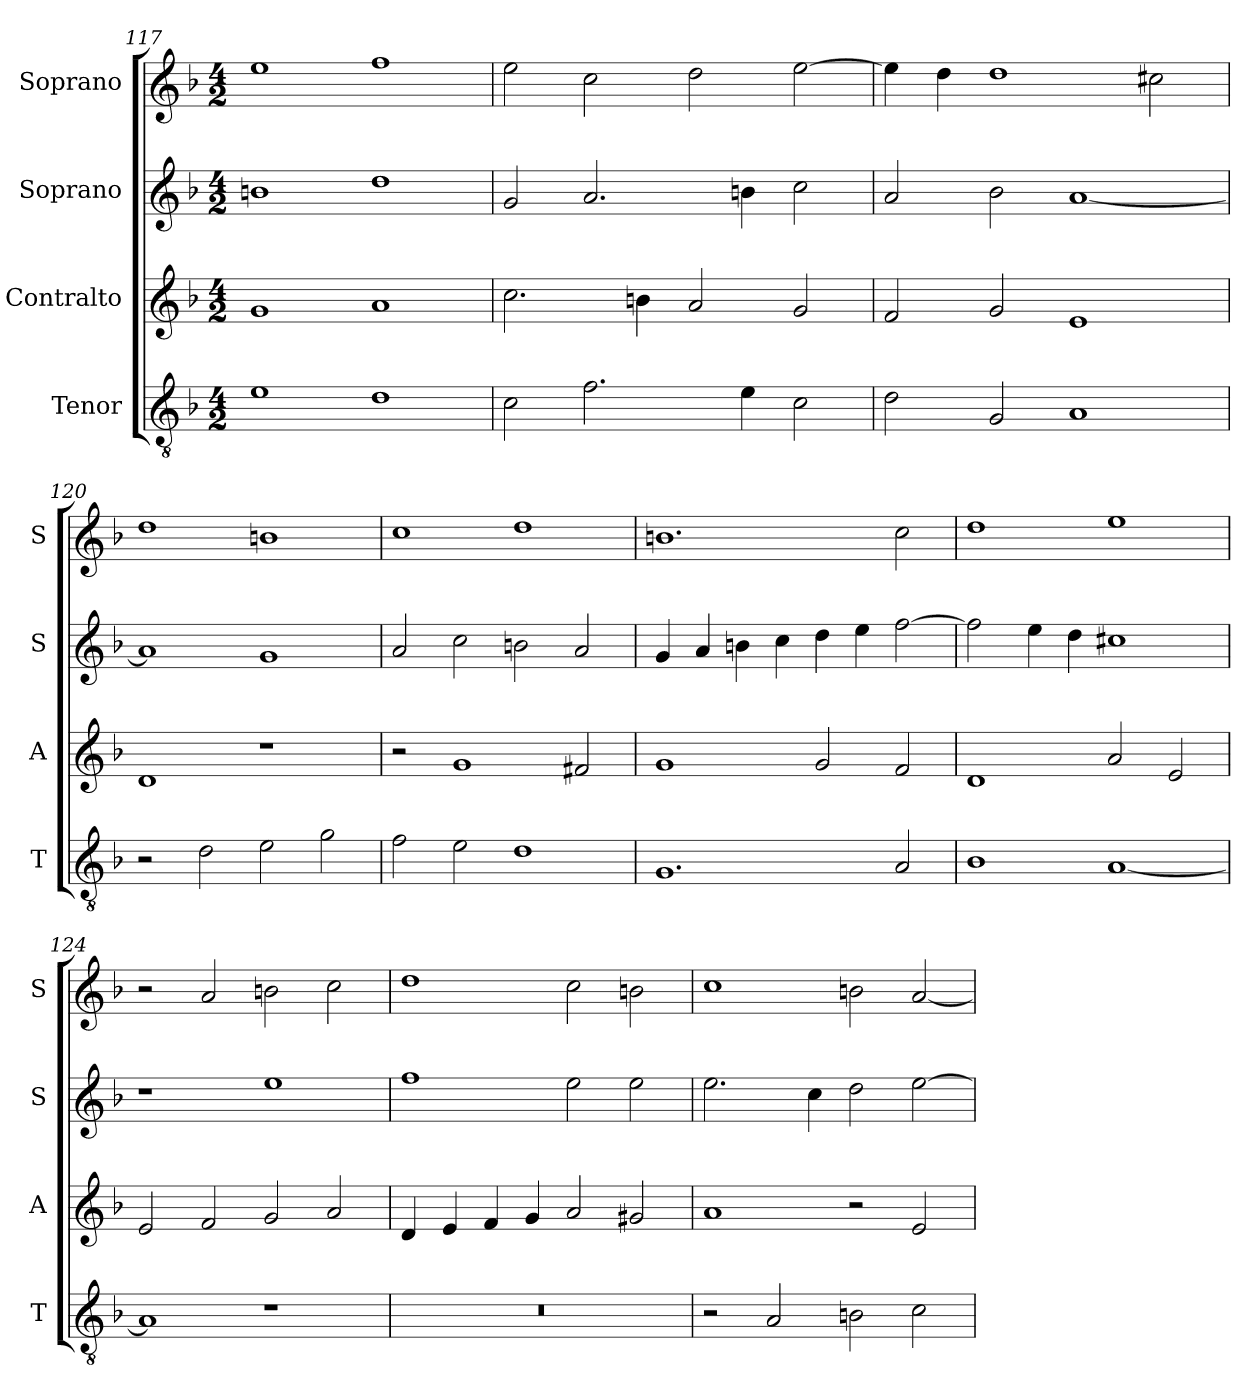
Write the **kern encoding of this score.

**kern	**kern	**kern	**kern
*part4	*part3	*part2	*part1
*staff4	*staff3	*staff2	*staff1
*I"Tenor	*I"Contralto	*I"Soprano	*I"Soprano
*I'T	*I'A	*I'S	*I'S
*clefGv2	*clefG2	*clefG2	*clefG2
*k[b-]	*k[b-]	*k[b-]	*k[b-]
*M4/2	*M4/2	*M4/2	*M4/2
=117	=117	=117	=117
1e	1g	1bn	1ee
1d	1a	1dd	1ff
=118	=118	=118	=118
2c	2.cc	2g	2ee
2.f	.	2.a	2cc
.	4bn	.	.
.	2a	.	2dd
4e	.	4bn	.
2c	2g	2cc	[2ee
=119	=119	=119	=119
2d	2f	2a	4ee]
.	.	.	4dd
2G	2g	2b-	1dd
1A	1e	[1a	.
.	.	.	2cc#X
=120	=120	=120	=120
2r	1d	1a]	1dd
2d	.	.	.
2e	1r	1g	1bn
2g	.	.	.
=121	=121	=121	=121
2f	2r	2a	1cc
2e	1g	2cc	.
1d	.	2bn	1dd
.	2f#X	2a	.
=122	=122	=122	=122
1.G	1g	4g	1.bn
.	.	4a	.
.	.	4bn	.
.	.	4cc	.
.	2g	4dd	.
.	.	4ee	.
2A	2f	[2ff	2cc
=123	=123	=123	=123
1B-	1d	2ff]	1dd
.	.	4ee	.
.	.	4dd	.
[1A	2a	1cc#X	1ee
.	2e	.	.
=124	=124	=124	=124
1A]	2e	1r	2r
.	2f	.	2a
1r	2g	1ee	2bn
.	2a	.	2cc
=125	=125	=125	=125
0r	4d	1ff	1dd
.	4e	.	.
.	4f	.	.
.	4g	.	.
.	2a	2ee	2cc
.	2g#X	2ee	2bn
=126	=126	=126	=126
2r	1a	2.ee	1cc
2A	.	.	.
.	.	4cc	.
2Bn	2r	2dd	2bn
2c	2e	[2ee	[2a
=	=	=	=
*-	*-	*-	*-
